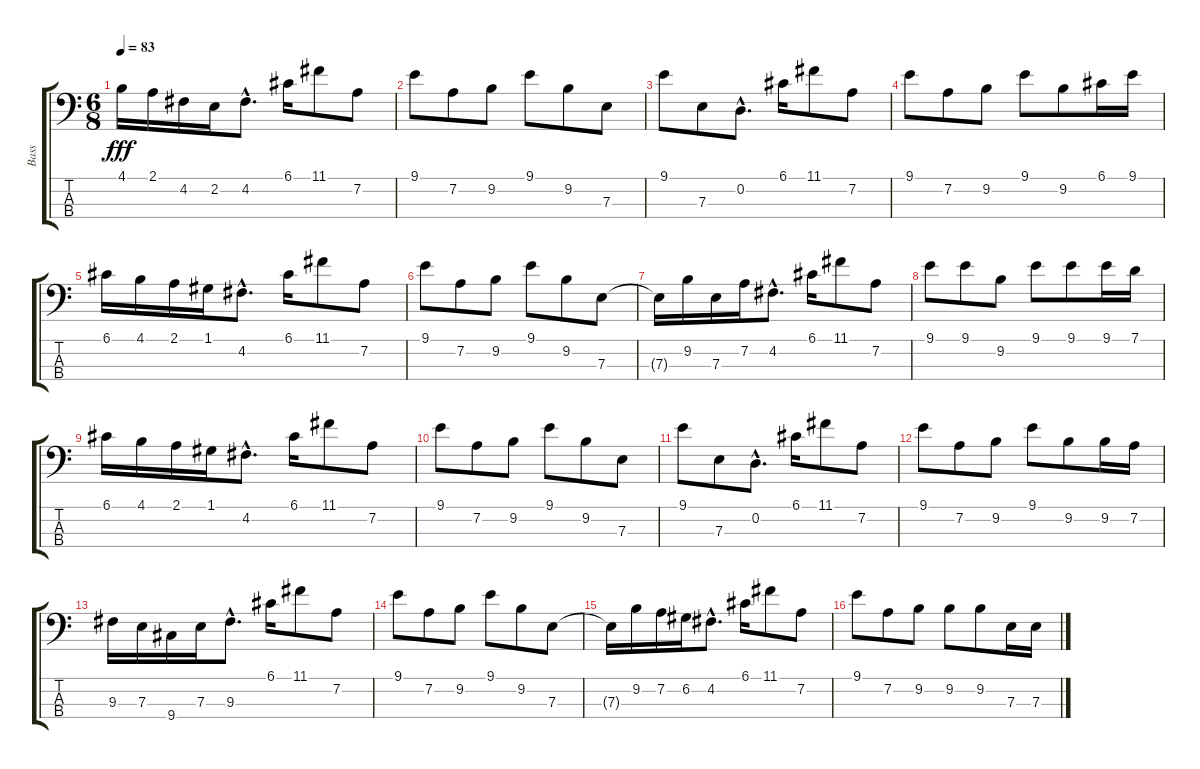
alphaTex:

\track ("Bass" "Bass") {instrument electricbassfinger}
\staff {score tabs}
\tuning (G2 D2 A1 E1) {hide}
\ts (6 8)
\tempo 83
\clef f4
\ks c
4.1.16{dy fff} 2.1.16 4.2.16 2.2.16 4.2{hac}.8{d} 6.1.16 11.1.8 7.2.8 |
9.1.8 7.2.8 9.2.8 9.1.8 9.2.8 7.3.8 |
9.1.8 7.3.8 0.2{hac}.8{d} 6.1.16 11.1.8 7.2.8 |
9.1.8 7.2.8 9.2.8 9.1.8 9.2.8 6.1.16 9.1.16 |
6.1.16 4.1.16 2.1.16 1.1.16 4.2{hac}.8{d} 6.1.16 11.1.8 7.2.8 |
9.1.8 7.2.8 9.2.8 9.1.8 9.2.8 7.3.8 |
7.3{t}.16 9.2.16 7.3.16 7.2.16 4.2{hac}.8{d} 6.1.16 11.1.8 7.2.8 |
9.1.8 9.1.8 9.2.8 9.1.8 9.1.8 9.1.16 7.1.16 |
6.1.16 4.1.16 2.1.16 1.1.16 4.2{hac}.8{d} 6.1.16 11.1.8 7.2.8 |
9.1.8 7.2.8 9.2.8 9.1.8 9.2.8 7.3.8 |
9.1.8 7.3.8 0.2{hac}.8{d} 6.1.16 11.1.8 7.2.8 |
9.1.8 7.2.8 9.2.8 9.1.8 9.2.8 9.2.16 7.2.16 |
9.3.16 7.3.16 9.4.16 7.3.16 9.3{hac}.8{d} 6.1.16 11.1.8 7.2.8 |
9.1.8 7.2.8 9.2.8 9.1.8 9.2.8 7.3.8 |
7.3{t}.16 9.2.16 7.2.16 6.2.16 4.2{hac}.8{d} 6.1.16 11.1.8 7.2.8 |
9.1.8 7.2.8 9.2.8 9.2.8 9.2.8 7.3.16 7.3.16
